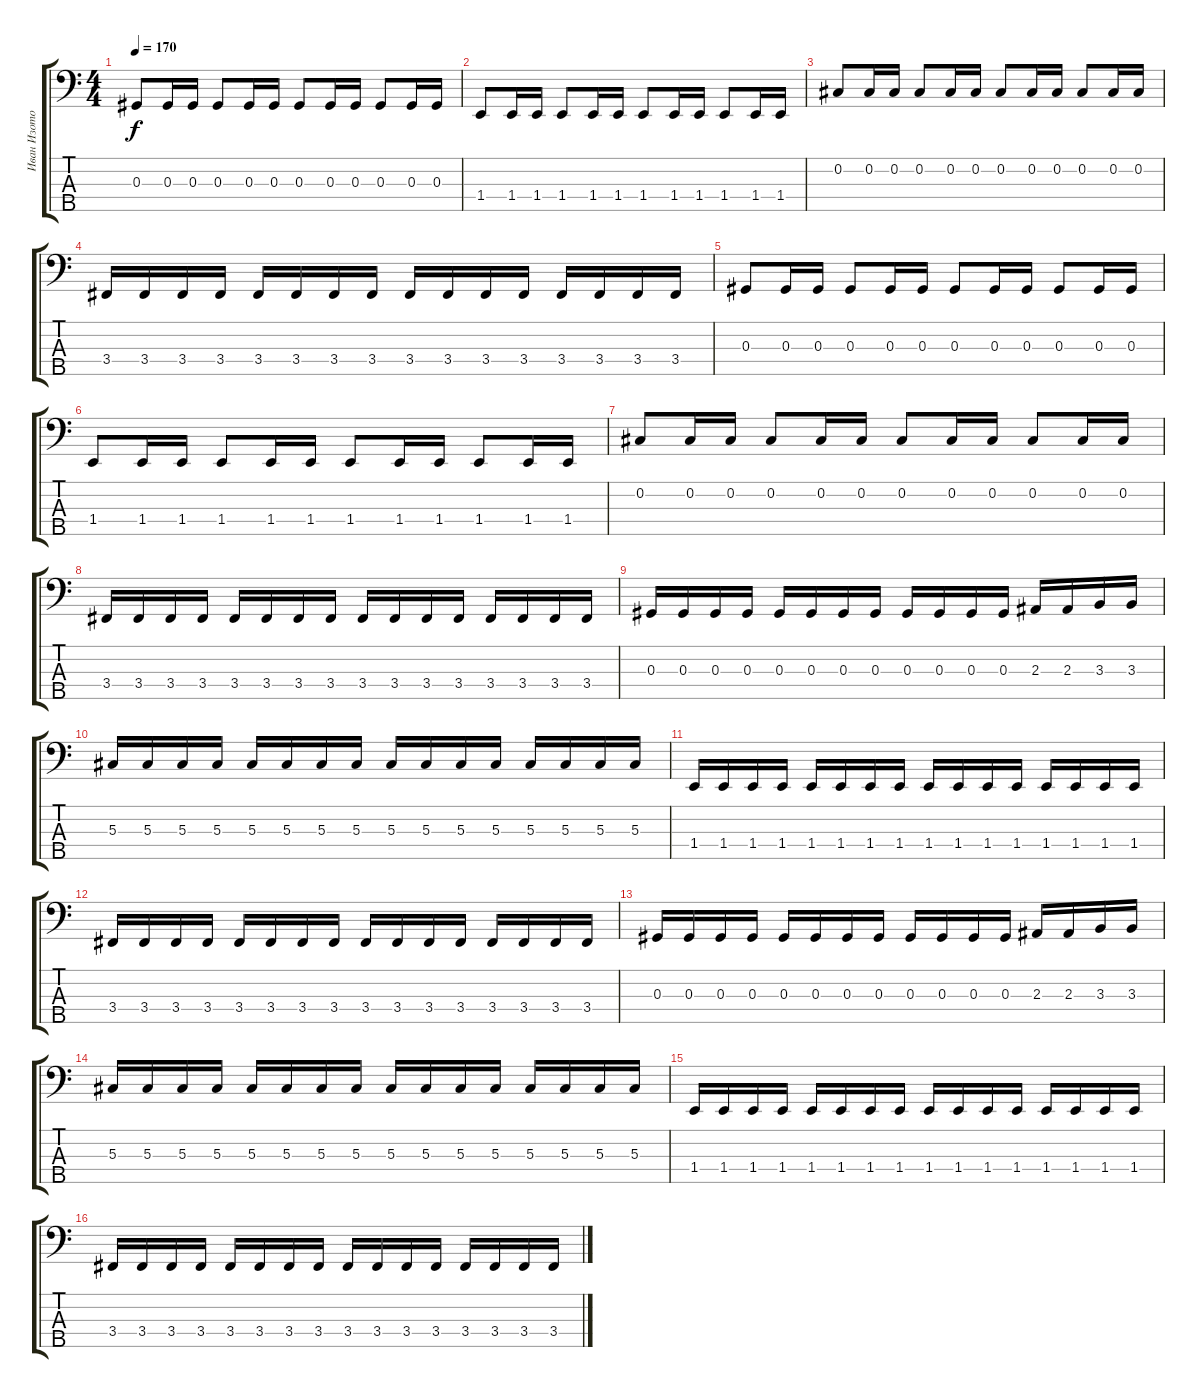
\track ("Иван Изотов" "Иван Изото") {instrument electricbasspick}
\staff {score tabs}
\tuning (Gb2 Db2 Ab1 Eb1 Bb0) {hide}
\ts (4 4)
\tempo 170
\clef f4
\ks c
0.3.8{dy f} 0.3.16 0.3.16 0.3.8 0.3.16 0.3.16 0.3.8 0.3.16 0.3.16 0.3.8 0.3.16 0.3.16 |
1.4.8 1.4.16 1.4.16 1.4.8 1.4.16 1.4.16 1.4.8 1.4.16 1.4.16 1.4.8 1.4.16 1.4.16 |
0.2.8 0.2.16 0.2.16 0.2.8 0.2.16 0.2.16 0.2.8 0.2.16 0.2.16 0.2.8 0.2.16 0.2.16 |
3.4.16 3.4.16 3.4.16 3.4.16 3.4.16 3.4.16 3.4.16 3.4.16 3.4.16 3.4.16 3.4.16 3.4.16 3.4.16 3.4.16 3.4.16 3.4.16 |
0.3.8 0.3.16 0.3.16 0.3.8 0.3.16 0.3.16 0.3.8 0.3.16 0.3.16 0.3.8 0.3.16 0.3.16 |
1.4.8 1.4.16 1.4.16 1.4.8 1.4.16 1.4.16 1.4.8 1.4.16 1.4.16 1.4.8 1.4.16 1.4.16 |
0.2.8 0.2.16 0.2.16 0.2.8 0.2.16 0.2.16 0.2.8 0.2.16 0.2.16 0.2.8 0.2.16 0.2.16 |
3.4.16 3.4.16 3.4.16 3.4.16 3.4.16 3.4.16 3.4.16 3.4.16 3.4.16 3.4.16 3.4.16 3.4.16 3.4.16 3.4.16 3.4.16 3.4.16 |
0.3.16 0.3.16 0.3.16 0.3.16 0.3.16 0.3.16 0.3.16 0.3.16 0.3.16 0.3.16 0.3.16 0.3.16 2.3.16 2.3.16 3.3.16 3.3.16 |
5.3.16 5.3.16 5.3.16 5.3.16 5.3.16 5.3.16 5.3.16 5.3.16 5.3.16 5.3.16 5.3.16 5.3.16 5.3.16 5.3.16 5.3.16 5.3.16 |
1.4.16 1.4.16 1.4.16 1.4.16 1.4.16 1.4.16 1.4.16 1.4.16 1.4.16 1.4.16 1.4.16 1.4.16 1.4.16 1.4.16 1.4.16 1.4.16 |
3.4.16 3.4.16 3.4.16 3.4.16 3.4.16 3.4.16 3.4.16 3.4.16 3.4.16 3.4.16 3.4.16 3.4.16 3.4.16 3.4.16 3.4.16 3.4.16 |
0.3.16 0.3.16 0.3.16 0.3.16 0.3.16 0.3.16 0.3.16 0.3.16 0.3.16 0.3.16 0.3.16 0.3.16 2.3.16 2.3.16 3.3.16 3.3.16 |
5.3.16 5.3.16 5.3.16 5.3.16 5.3.16 5.3.16 5.3.16 5.3.16 5.3.16 5.3.16 5.3.16 5.3.16 5.3.16 5.3.16 5.3.16 5.3.16 |
1.4.16 1.4.16 1.4.16 1.4.16 1.4.16 1.4.16 1.4.16 1.4.16 1.4.16 1.4.16 1.4.16 1.4.16 1.4.16 1.4.16 1.4.16 1.4.16 |
3.4.16 3.4.16 3.4.16 3.4.16 3.4.16 3.4.16 3.4.16 3.4.16 3.4.16 3.4.16 3.4.16 3.4.16 3.4.16 3.4.16 3.4.16 3.4.16
